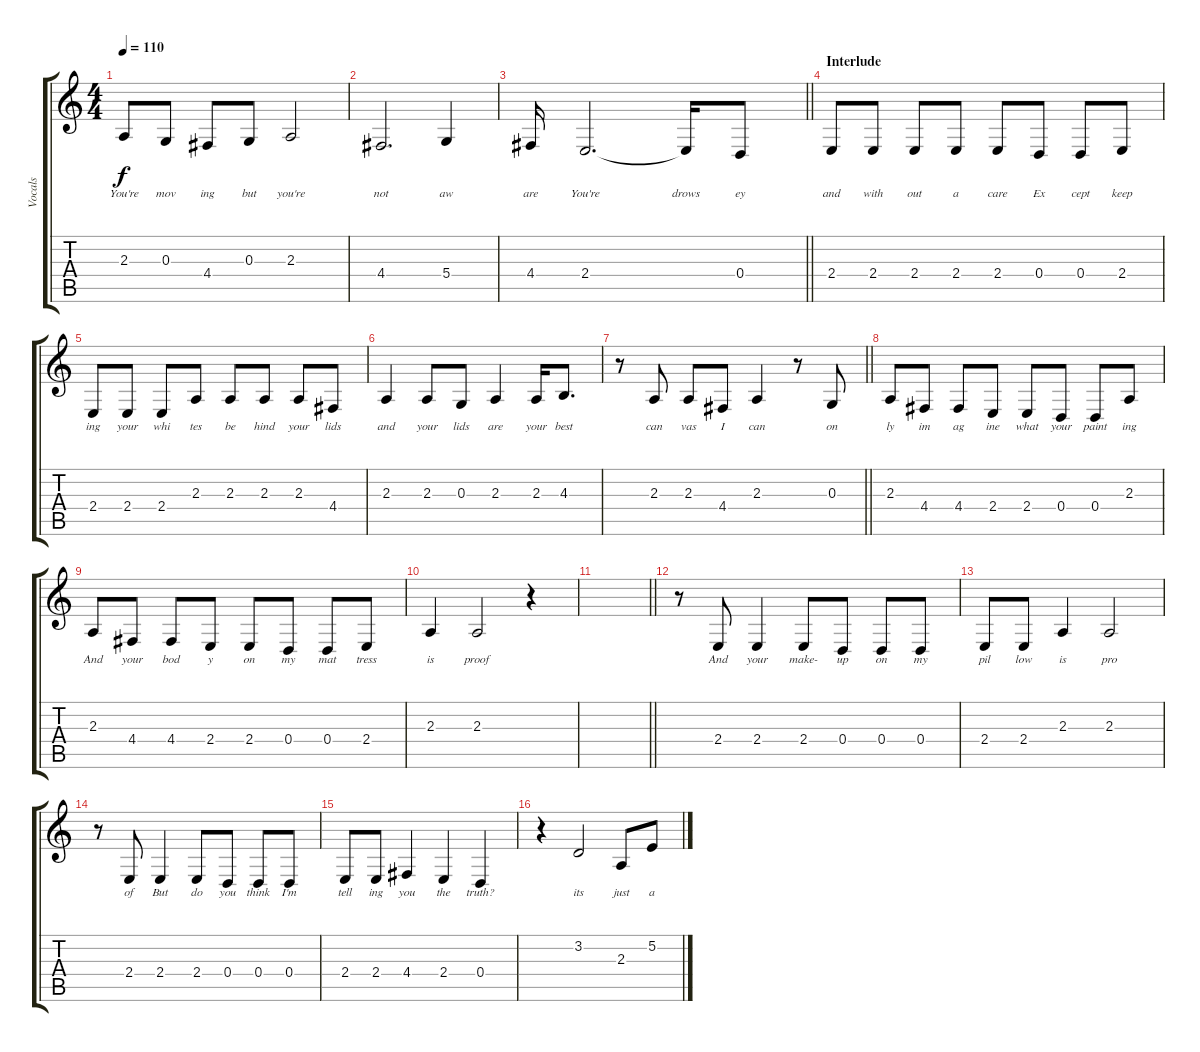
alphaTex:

\track ("Vocals" "Vocals") {instrument clarinet}
\staff {score tabs}
\tuning (E4 B3 G3 D3 A2 E2) {hide}
\ts (4 4)
\tempo 110
\clef g2
\ks c
2.3.8{lyrics (0 "You're") lyrics (1 "") lyrics (2 "") lyrics (3 "") lyrics (4 "") dy f} 0.3.8{lyrics (0 "mov") lyrics (1 "") lyrics (2 "") lyrics (3 "") lyrics (4 "")} 4.4.8{lyrics (0 "ing") lyrics (1 "") lyrics (2 "") lyrics (3 "") lyrics (4 "")} 0.3.8{lyrics (0 "but") lyrics (1 "") lyrics (2 "") lyrics (3 "") lyrics (4 "")} 2.3.2{lyrics (0 "you're") lyrics (1 "") lyrics (2 "") lyrics (3 "") lyrics (4 "")} |
4.4.2{d lyrics (0 "not") lyrics (1 "") lyrics (2 "") lyrics (3 "") lyrics (4 "")} 5.4.4{lyrics (0 "aw") lyrics (1 "") lyrics (2 "") lyrics (3 "") lyrics (4 "")} |
\barLineRight lightlight
4.4.16{lyrics (0 "are") lyrics (1 "") lyrics (2 "") lyrics (3 "") lyrics (4 "")} 2.4.2{d lyrics (0 "You're") lyrics (1 "") lyrics (2 "") lyrics (3 "") lyrics (4 "")} 2.4{t}.16{lyrics (0 "drows") lyrics (1 "") lyrics (2 "") lyrics (3 "") lyrics (4 "")} 0.4.8{lyrics (0 "ey") lyrics (1 "") lyrics (2 "") lyrics (3 "") lyrics (4 "")} |
\section ("" "Interlude")
2.4.8{lyrics (0 "and") lyrics (1 "") lyrics (2 "") lyrics (3 "") lyrics (4 "")} 2.4.8{lyrics (0 "with") lyrics (1 "") lyrics (2 "") lyrics (3 "") lyrics (4 "")} 2.4.8{lyrics (0 "out") lyrics (1 "") lyrics (2 "") lyrics (3 "") lyrics (4 "")} 2.4.8{lyrics (0 "a") lyrics (1 "") lyrics (2 "") lyrics (3 "") lyrics (4 "")} 2.4.8{lyrics (0 "care") lyrics (1 "") lyrics (2 "") lyrics (3 "") lyrics (4 "")} 0.4.8{lyrics (0 "Ex") lyrics (1 "") lyrics (2 "") lyrics (3 "") lyrics (4 "")} 0.4.8{lyrics (0 "cept") lyrics (1 "") lyrics (2 "") lyrics (3 "") lyrics (4 "")} 2.4.8{lyrics (0 "keep") lyrics (1 "") lyrics (2 "") lyrics (3 "") lyrics (4 "")} |
2.4.8{lyrics (0 "ing") lyrics (1 "") lyrics (2 "") lyrics (3 "") lyrics (4 "")} 2.4.8{lyrics (0 "your") lyrics (1 "") lyrics (2 "") lyrics (3 "") lyrics (4 "")} 2.4.8{lyrics (0 "whi") lyrics (1 "") lyrics (2 "") lyrics (3 "") lyrics (4 "")} 2.3.8{lyrics (0 "tes") lyrics (1 "") lyrics (2 "") lyrics (3 "") lyrics (4 "")} 2.3.8{lyrics (0 "be") lyrics (1 "") lyrics (2 "") lyrics (3 "") lyrics (4 "")} 2.3.8{lyrics (0 "hind") lyrics (1 "") lyrics (2 "") lyrics (3 "") lyrics (4 "")} 2.3.8{lyrics (0 "your") lyrics (1 "") lyrics (2 "") lyrics (3 "") lyrics (4 "")} 4.4.8{lyrics (0 "lids") lyrics (1 "") lyrics (2 "") lyrics (3 "") lyrics (4 "")} |
2.3.4{lyrics (0 "and") lyrics (1 "") lyrics (2 "") lyrics (3 "") lyrics (4 "")} 2.3.8{lyrics (0 "your") lyrics (1 "") lyrics (2 "") lyrics (3 "") lyrics (4 "")} 0.3.8{lyrics (0 "lids") lyrics (1 "") lyrics (2 "") lyrics (3 "") lyrics (4 "")} 2.3.4{lyrics (0 "are") lyrics (1 "") lyrics (2 "") lyrics (3 "") lyrics (4 "")} 2.3.16{lyrics (0 "your") lyrics (1 "") lyrics (2 "") lyrics (3 "") lyrics (4 "")} 4.3.8{d lyrics (0 "best") lyrics (1 "") lyrics (2 "") lyrics (3 "") lyrics (4 "")} |
\barLineRight lightlight
r.8 2.3.8{lyrics (0 "can") lyrics (1 "") lyrics (2 "") lyrics (3 "") lyrics (4 "")} 2.3.8{lyrics (0 "vas") lyrics (1 "") lyrics (2 "") lyrics (3 "") lyrics (4 "")} 4.4.8{lyrics (0 "I") lyrics (1 "") lyrics (2 "") lyrics (3 "") lyrics (4 "")} 2.3.4{lyrics (0 "can") lyrics (1 "") lyrics (2 "") lyrics (3 "") lyrics (4 "")} r.8 0.3.8{lyrics (0 "on") lyrics (1 "") lyrics (2 "") lyrics (3 "") lyrics (4 "")} |
2.3.8{lyrics (0 "ly") lyrics (1 "") lyrics (2 "") lyrics (3 "") lyrics (4 "")} 4.4.8{lyrics (0 "im") lyrics (1 "") lyrics (2 "") lyrics (3 "") lyrics (4 "")} 4.4.8{lyrics (0 "ag") lyrics (1 "") lyrics (2 "") lyrics (3 "") lyrics (4 "")} 2.4.8{lyrics (0 "ine") lyrics (1 "") lyrics (2 "") lyrics (3 "") lyrics (4 "")} 2.4.8{lyrics (0 "what") lyrics (1 "") lyrics (2 "") lyrics (3 "") lyrics (4 "")} 0.4.8{lyrics (0 "your") lyrics (1 "") lyrics (2 "") lyrics (3 "") lyrics (4 "")} 0.4.8{lyrics (0 "paint") lyrics (1 "") lyrics (2 "") lyrics (3 "") lyrics (4 "")} 2.3.8{lyrics (0 "ing") lyrics (1 "") lyrics (2 "") lyrics (3 "") lyrics (4 "")} |
2.3.8{lyrics (0 "And") lyrics (1 "") lyrics (2 "") lyrics (3 "") lyrics (4 "")} 4.4.8{lyrics (0 "your") lyrics (1 "") lyrics (2 "") lyrics (3 "") lyrics (4 "")} 4.4.8{lyrics (0 "bod") lyrics (1 "") lyrics (2 "") lyrics (3 "") lyrics (4 "")} 2.4.8{lyrics (0 "y") lyrics (1 "") lyrics (2 "") lyrics (3 "") lyrics (4 "")} 2.4.8{lyrics (0 "on") lyrics (1 "") lyrics (2 "") lyrics (3 "") lyrics (4 "")} 0.4.8{lyrics (0 "my") lyrics (1 "") lyrics (2 "") lyrics (3 "") lyrics (4 "")} 0.4.8{lyrics (0 "mat") lyrics (1 "") lyrics (2 "") lyrics (3 "") lyrics (4 "")} 2.4.8{lyrics (0 "tress") lyrics (1 "") lyrics (2 "") lyrics (3 "") lyrics (4 "")} |
2.3.4{lyrics (0 "is") lyrics (1 "") lyrics (2 "") lyrics (3 "") lyrics (4 "")} 2.3.2{lyrics (0 "proof") lyrics (1 "") lyrics (2 "") lyrics (3 "") lyrics (4 "")} r.4 |
\barLineRight lightlight
|
r.8 2.4.8{lyrics (0 "And") lyrics (1 "") lyrics (2 "") lyrics (3 "") lyrics (4 "")} 2.4.4{lyrics (0 "your") lyrics (1 "") lyrics (2 "") lyrics (3 "") lyrics (4 "")} 2.4.8{lyrics (0 "make-") lyrics (1 "") lyrics (2 "") lyrics (3 "") lyrics (4 "")} 0.4.8{lyrics (0 "up") lyrics (1 "") lyrics (2 "") lyrics (3 "") lyrics (4 "")} 0.4.8{lyrics (0 "on") lyrics (1 "") lyrics (2 "") lyrics (3 "") lyrics (4 "")} 0.4.8{lyrics (0 "my") lyrics (1 "") lyrics (2 "") lyrics (3 "") lyrics (4 "")} |
2.4.8{lyrics (0 "pil") lyrics (1 "") lyrics (2 "") lyrics (3 "") lyrics (4 "")} 2.4.8{lyrics (0 "low") lyrics (1 "") lyrics (2 "") lyrics (3 "") lyrics (4 "")} 2.3.4{lyrics (0 "is") lyrics (1 "") lyrics (2 "") lyrics (3 "") lyrics (4 "")} 2.3.2{lyrics (0 "pro") lyrics (1 "") lyrics (2 "") lyrics (3 "") lyrics (4 "")} |
r.8 2.4.8{lyrics (0 "of") lyrics (1 "") lyrics (2 "") lyrics (3 "") lyrics (4 "")} 2.4.4{lyrics (0 "But") lyrics (1 "") lyrics (2 "") lyrics (3 "") lyrics (4 "")} 2.4.8{lyrics (0 "do") lyrics (1 "") lyrics (2 "") lyrics (3 "") lyrics (4 "")} 0.4.8{lyrics (0 "you") lyrics (1 "") lyrics (2 "") lyrics (3 "") lyrics (4 "")} 0.4.8{lyrics (0 "think") lyrics (1 "") lyrics (2 "") lyrics (3 "") lyrics (4 "")} 0.4.8{lyrics (0 "I'm") lyrics (1 "") lyrics (2 "") lyrics (3 "") lyrics (4 "")} |
2.4.8{lyrics (0 "tell") lyrics (1 "") lyrics (2 "") lyrics (3 "") lyrics (4 "")} 2.4.8{lyrics (0 "ing") lyrics (1 "") lyrics (2 "") lyrics (3 "") lyrics (4 "")} 4.4.4{lyrics (0 "you") lyrics (1 "") lyrics (2 "") lyrics (3 "") lyrics (4 "")} 2.4.4{lyrics (0 "the") lyrics (1 "") lyrics (2 "") lyrics (3 "") lyrics (4 "")} 0.4.4{lyrics (0 "truth?") lyrics (1 "") lyrics (2 "") lyrics (3 "") lyrics (4 "")} |
r.4 3.2.2{lyrics (0 "its") lyrics (1 "") lyrics (2 "") lyrics (3 "") lyrics (4 "")} 2.3.8{lyrics (0 "just") lyrics (1 "") lyrics (2 "") lyrics (3 "") lyrics (4 "")} 5.2.8{lyrics (0 "a") lyrics (1 "") lyrics (2 "") lyrics (3 "") lyrics (4 "")}
